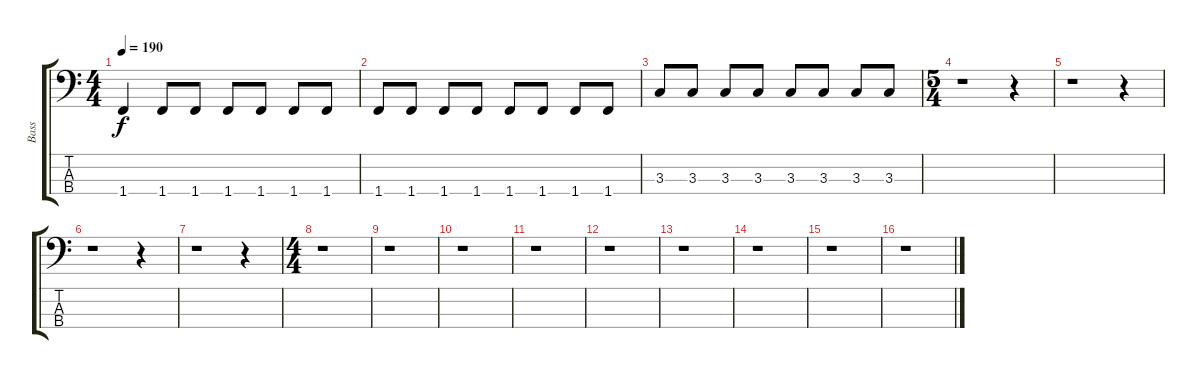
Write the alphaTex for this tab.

\track ("Bass" "Bass") {instrument electricbassfinger}
\staff {score tabs}
\tuning (G2 D2 A1 E1) {hide}
\ts (4 4)
\tempo 190
\clef f4
\ks c
1.4.4{dy f} 1.4.8 1.4.8 1.4.8 1.4.8 1.4.8 1.4.8 |
1.4.8 1.4.8 1.4.8 1.4.8 1.4.8 1.4.8 1.4.8 1.4.8 |
3.3.8 3.3.8 3.3.8 3.3.8 3.3.8 3.3.8 3.3.8 3.3.8 |
\ts (5 4)
r.1 r.4 |
r.1 r.4 |
r.1 r.4 |
r.1 r.4 |
\ts (4 4)
r.1 |
r.1 |
r.1 |
r.1 |
r.1 |
r.1 |
r.1 |
r.1 |
r.1
